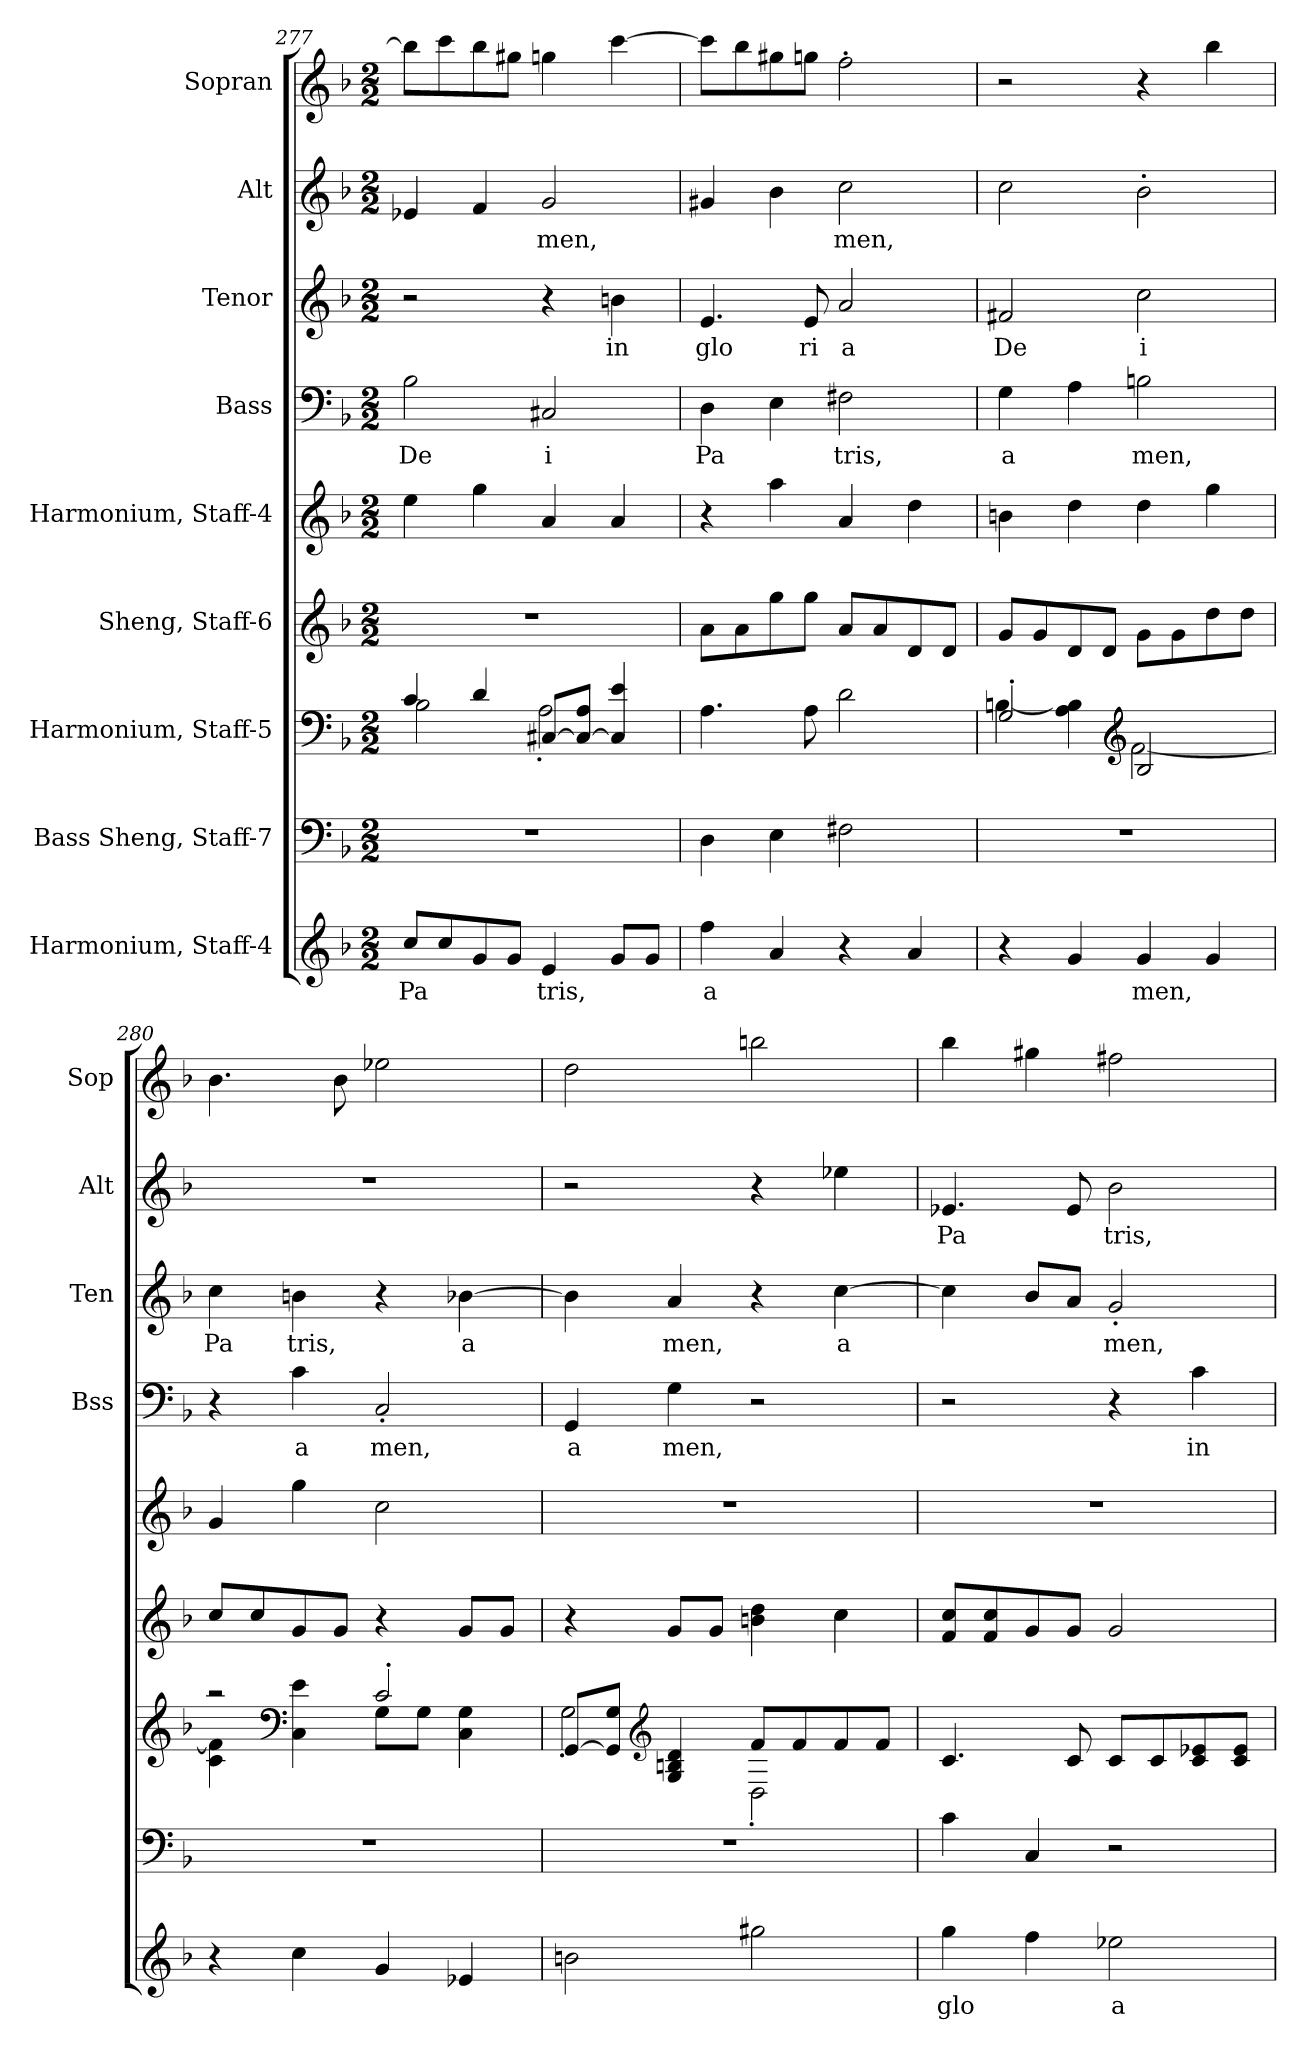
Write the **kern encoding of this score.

**kern	**text	**kern	**kern	**kern	**kern	**kern	**text	**kern	**text	**kern	**text	**kern
*part9	*part9	*part8	*part7	*part6	*part5	*part4	*part4	*part3	*part3	*part2	*part2	*part1
*staff9	*staff9	*staff8	*staff7	*staff6	*staff5	*staff4	*staff4	*staff3	*staff3	*staff2	*staff2	*staff1
*I"Harmonium, Staff-4	*	*I"Bass Sheng, Staff-7	*I"Harmonium, Staff-5	*I"Sheng, Staff-6	*I"Harmonium, Staff-4	*I"Bass	*	*I"Tenor	*	*I"Alt	*	*I"Sopran
*	*	*	*	*	*	*I'Bss	*	*I'Ten	*	*I'Alt	*	*I'Sop
*clefG2	*	*clefF4	*clefF4	*clefG2	*clefG2	*clefF4	*	*clefG2	*	*clefG2	*	*clefG2
*	*	*	*	*	*	*	*	*ITrd4c7	*	*ITrd2c3	*	*ITrd2c3
*k[b-]	*	*k[b-]	*k[b-]	*k[b-]	*k[b-]	*k[b-]	*	*k[b-e-]	*	*k[f#c#]	*	*k[f#c#]
*M2/2	*	*M2/2	*M2/2	*M2/2	*M2/2	*M2/2	*	*M2/2	*	*M2/2	*	*M2/2
=277	=277	=277	=277	=277	=277	=277	=277	=277	=277	=277	=277	=277
*	*	*	*^	*	*	*	*	*	*	*	*	*
8cc/L	Pa	1r	4c/	2B-\	1r	4ee\	2B-\	De	2r	.	4cn/	.	8gg\L]
8cc/	.	.	.	.	.	.	.	.	.	.	.	.	8aa\
8g/	.	.	4d/	.	.	4gg\	.	.	.	.	4d/	.	8gg\
8g/J	.	.	.	.	.	.	.	.	.	.	.	.	8ee#X\J
4e/	tris,	.	[8C#X/L	2A'\	.	4a/	2C#X/	i	4r	.	2e/	men,	4een\
.	.	.	8C#/_ 8A/J	.	.	.	.	.	.	.	.	.	.
8g/L	.	.	4C#/] 4e/	.	.	4a/	.	.	4en\	in	.	.	[4aa\
8g/J	.	.	.	.	.	.	.	.	.	.	.	.	.
*	*	*	*v	*v	*	*	*	*	*	*	*	*	*
=278	=278	=278	=278	=278	=278	=278	=278	=278	=278	=278	=278	=278
4ff\	a	4D\	4.A\	8a\L	4r	4D\	Pa	4.A/	glo	4e#X/	.	8aa\L]
.	.	.	.	8a\	.	.	.	.	.	.	.	8gg\
4a/	.	4E\	.	8gg\	4aa\	4E\	.	.	.	4g\	.	8ee#X\
.	.	.	8A\	8gg\J	.	.	.	8A/	ri	.	.	8een\J
4r	.	2F#X\	2d\	8a/L	4a/	2F#X\	tris,	2d/	a	2a\	men,	2dd'\
.	.	.	.	8a/	.	.	.	.	.	.	.	.
4a/	.	.	.	8d/	4dd\	.	.	.	.	.	.	.
.	.	.	.	8d/J	.	.	.	.	.	.	.	.
!!LO:PB:g=z
=279	=279	=279	=279	=279	=279	=279	=279	=279	=279	=279	=279	=279
*	*	*	*^	*	*	*	*	*	*	*	*	*
4r	.	1r	2G'/	[4Bn\	8g/L	4bn\	4G\	a	2Bn/	De	2a\	.	2r
.	.	.	.	.	8g/	.	.	.	.	.	.	.	.
4g/	.	.	.	4A\ 4B\]	8d/	4dd\	4A\	.	.	.	.	.	.
.	.	.	.	.	8d/J	.	.	.	.	.	.	.	.
*	*	*	*clefG2	*	*	*	*	*	*	*	*	*	*
4g/	men,	.	2B/	[2f\	8g\L	4dd\	2Bn\	men,	2f\	i	2g'\	.	4r
.	.	.	.	.	8g\	.	.	.	.	.	.	.	.
4g/	.	.	.	.	8dd\	4gg\	.	.	.	.	.	.	4gg\
.	.	.	.	.	8dd\J	.	.	.	.	.	.	.	.
=280	=280	=280	=280	=280	=280	=280	=280	=280	=280	=280	=280	=280	=280
4r	.	1r	2r	4c\ 4f\]	8cc/L	4g/	4r	.	4f\	Pa	1r	.	4.g\
.	.	.	.	.	8cc/	.	.	.	.	.	.	.	.
*	*	*	*clefF4	*	*	*	*	*	*	*	*	*	*
4cc\	.	.	.	4C\ 4e\	8g/	4gg\	4c\	a	4en\	tris,	.	.	.
.	.	.	.	.	8g/J	.	.	.	.	.	.	.	8g\
4g/	.	.	2c'/	8G\L	4r	2cc\	2C'/	men,	4r	.	.	.	2ccn\
.	.	.	.	8G\J	.	.	.	.	.	.	.	.	.
4e-X/	.	.	.	4C\ 4G\	8g/L	.	.	.	[4e-X\	a	.	.	.
.	.	.	.	.	8g/J	.	.	.	.	.	.	.	.
=281	=281	=281	=281	=281	=281	=281	=281	=281	=281	=281	=281	=281	=281
2bn\	.	1r	[8GG/L	2G'\	4r	1r	4GG/	a	4e-\]	.	2r	.	2b\
.	.	.	8GG/] 8G/J	.	.	.	.	.	.	.	.	.	.
*	*	*	*clefG2	*	*	*	*	*	*	*	*	*	*
.	.	.	4G/ 4Bn/ 4d/	.	8g/L	.	4G\	men,	4d/	men,	.	.	.
.	.	.	.	.	8g/J	.	.	.	.	.	.	.	.
2gg#X\	.	.	8f/L	2D'\	4bn\ 4dd\	.	2r	.	4r	.	4r	.	2gg#X\
.	.	.	8f/	.	.	.	.	.	.	.	.	.	.
.	.	.	8f/	.	4cc\	.	.	.	[4f\	a	4ccn\	.	.
.	.	.	8f/J	.	.	.	.	.	.	.	.	.	.
*	*	*	*v	*v	*	*	*	*	*	*	*	*	*
!!LO:PB:g=z
=282	=282	=282	=282	=282	=282	=282	=282	=282	=282	=282	=282	=282
4gg\	glo	4c\	4.c/	8f/ 8cc/L	1r	2r	.	4f\]	.	4.cn/	Pa	4gg\
.	.	.	.	8f/ 8cc/	.	.	.	.	.	.	.	.
4ff\	.	4C/	.	8g/	.	.	.	8e-/L	.	.	.	4ee#X\
.	.	.	8c/	8g/J	.	.	.	8d/J	.	8c/	.	.
2ee-X\	a	2r	8c/L	2g/	.	4r	.	2c'/	men,	2g\	tris,	2dd#X\
.	.	.	8c/	.	.	.	.	.	.	.	.	.
.	.	.	8c/ 8e-X/	.	.	4c\	in	.	.	.	.	.
.	.	.	8c/ 8e-/J	.	.	.	.	.	.	.	.	.
=	=	=	=	=	=	=	=	=	=	=	=	=
*-	*-	*-	*-	*-	*-	*-	*-	*-	*-	*-	*-	*-
